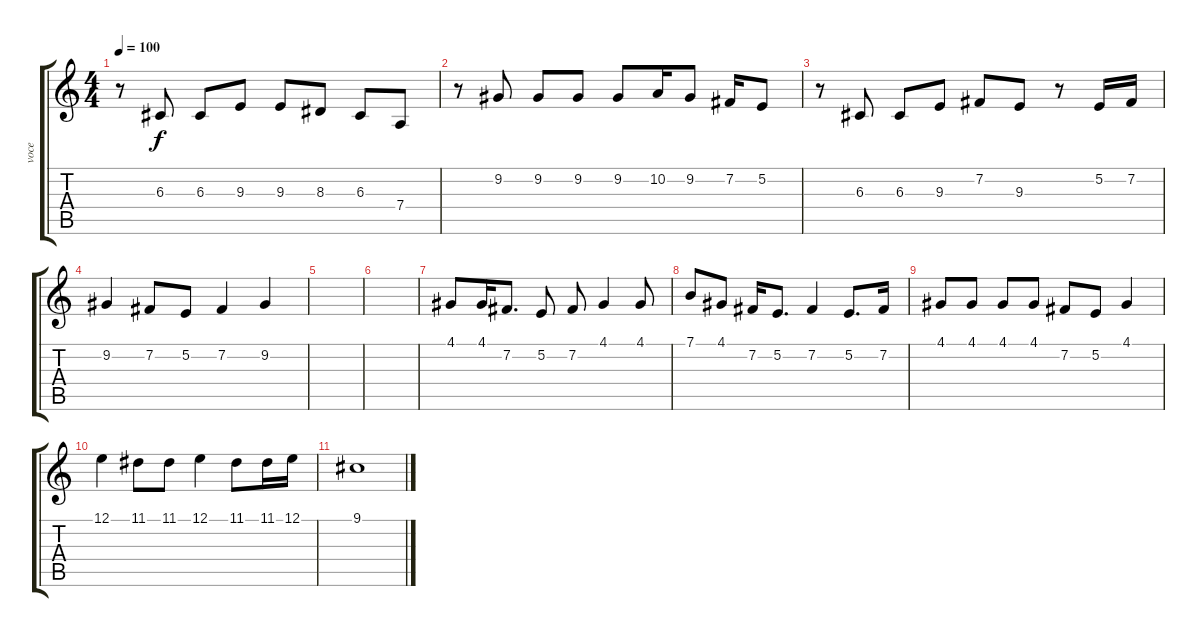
\track ("voce" "voce") {instrument lead6voice}
\staff {score tabs}
\tuning (E4 B3 G3 D3 A2 E2) {hide}
\ts (4 4)
\tempo 100
\clef g2
\ks c
r.8{dy f} 6.3.8 6.3.8 9.3.8 9.3.8 8.3.8 6.3.8 7.4.8 |
r.8 9.2.8 9.2.8 9.2.8 9.2.8 10.2.16 9.2.8 7.2.16 5.2.8 |
r.8 6.3.8 6.3.8 9.3.8 7.2.8 9.3.8 r.8 5.2.16 7.2.16 |
9.2.4 7.2.8 5.2.8 7.2.4 9.2.4 |
|
|
4.1.8 4.1.16 7.2.8{d} 5.2.8 7.2.8 4.1.4 4.1.8 |
7.1.8 4.1.8 7.2.16 5.2.8{d} 7.2.4 5.2.8{d} 7.2.16 |
4.1.8 4.1.8 4.1.8 4.1.8 7.2.8 5.2.8 4.1.4 |
12.1.4 11.1.8 11.1.8 12.1.4 11.1.8 11.1.16 12.1.16 |
9.1.1
